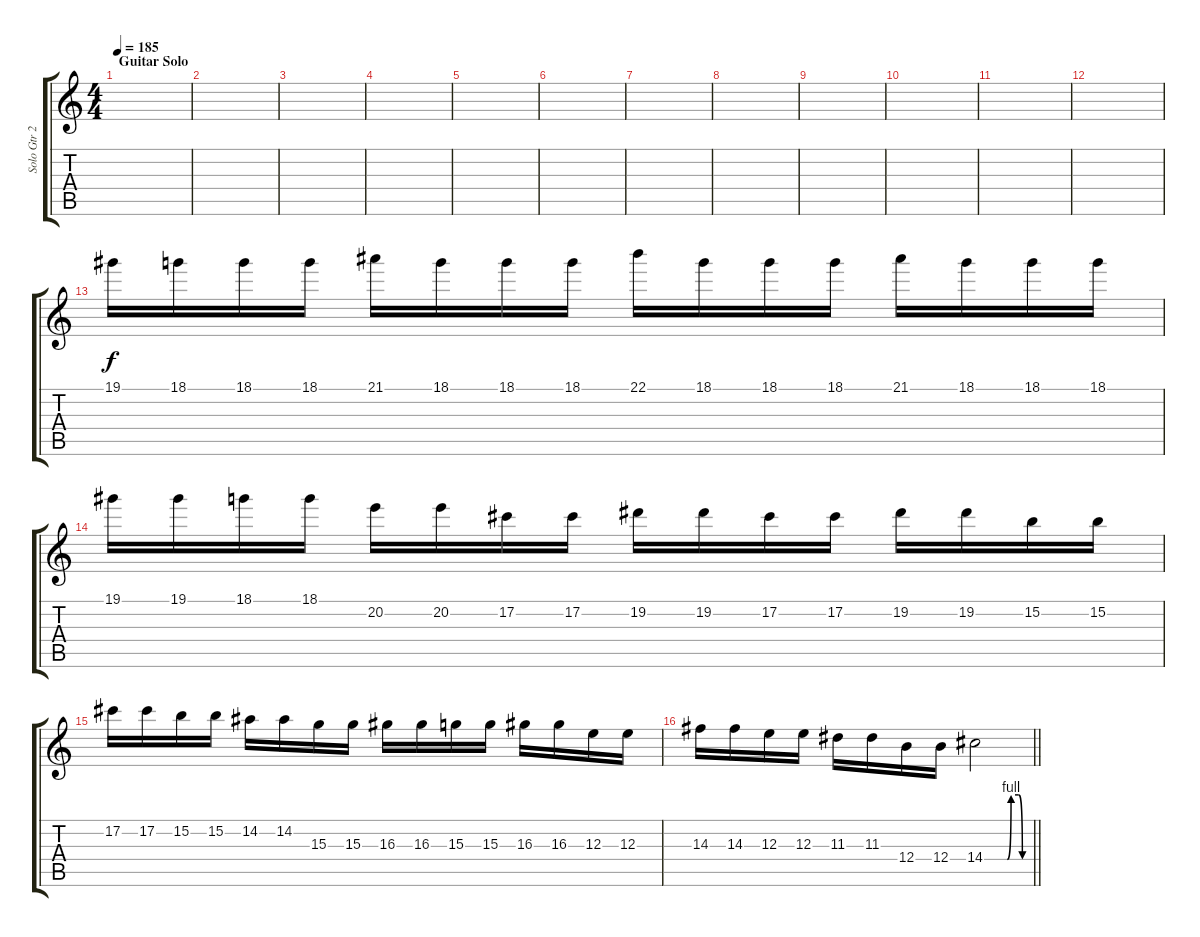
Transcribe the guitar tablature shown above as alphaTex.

\track ("Solo Gtr 2" "Solo Gtr 2") {instrument distortionguitar}
\staff {score tabs}
\tuning (Db4 Ab3 E3 B2 Gb2 Db2) {hide}
\ts (4 4)
\section ("" "Guitar Solo")
\tempo 185
\clef g2
\ks c
|
|
|
|
|
|
|
|
|
|
|
|
19.1.16{volume 16} 18.1.16 18.1.16 18.1.16 21.1.16 18.1.16 18.1.16 18.1.16 22.1.16 18.1.16 18.1.16 18.1.16 21.1.16 18.1.16 18.1.16 18.1.16 |
19.1.16 19.1.16 18.1.16 18.1.16 20.2.16 20.2.16 17.2.16 17.2.16 19.2.16 19.2.16 17.2.16 17.2.16 19.2.16 19.2.16 15.2.16 15.2.16 |
17.2.16 17.2.16 15.2.16 15.2.16 14.2.16 14.2.16 15.3.16 15.3.16 16.3.16 16.3.16 15.3.16 15.3.16 16.3.16 16.3.16 12.3.16 12.3.16 |
\barLineRight lightlight
14.3.16 14.3.16 12.3.16 12.3.16 11.3.16 11.3.16 12.4.16 12.4.16 14.4{be (custom 0 0 30 0 35 4 45 4 50 0 60 0)}.2
